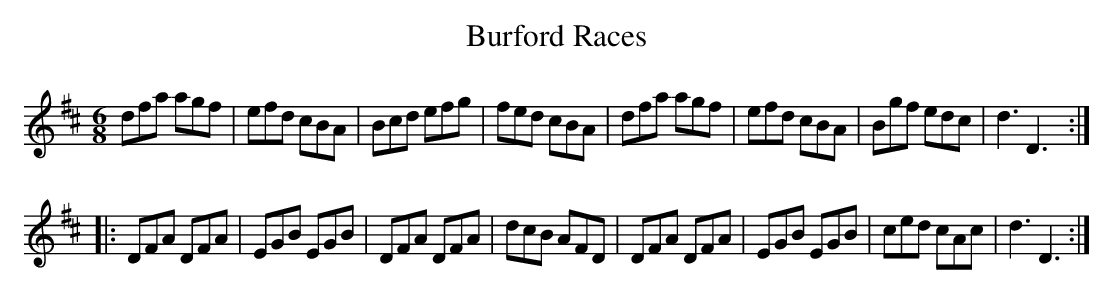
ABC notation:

X:1
T:Burford Races
M:6/8
L:1/8
K:D
dfa agf | efd cBA | Bcd efg | fed cBA | dfa agf | efd cBA | Bgf edc | d3 D3 :|
|: DFA DFA | EGB EGB | DFA DFA | dcB AFD | DFA DFA | EGB EGB | ced cAc | d3 D3 :|
